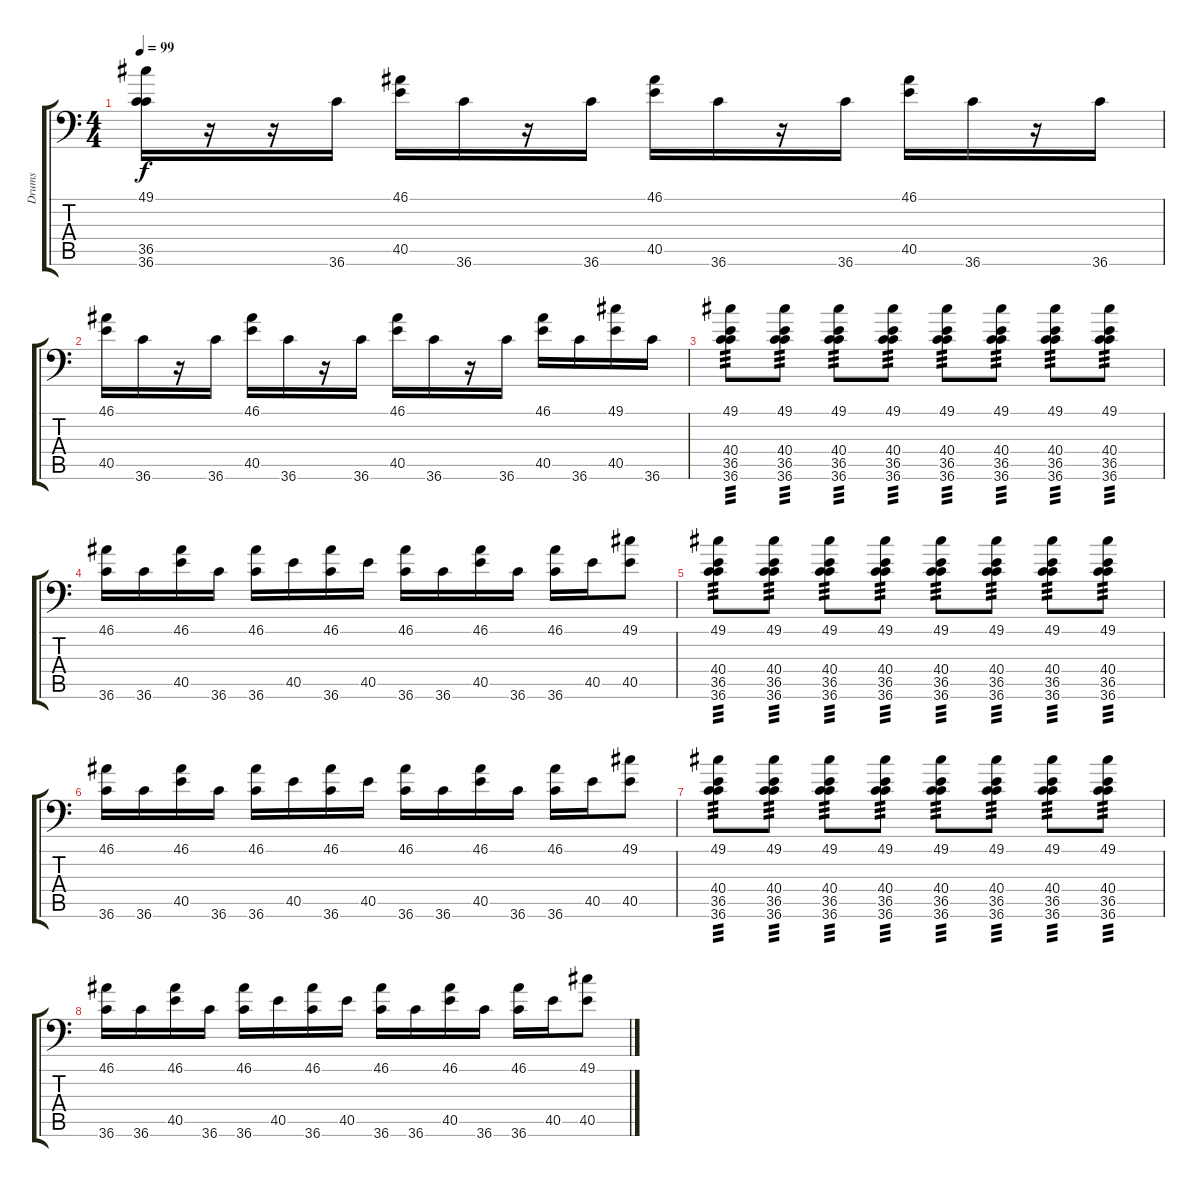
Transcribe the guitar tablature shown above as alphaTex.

\track ("Drums" "Drums") {instrument acousticgrandpiano}
\staff {score tabs}
\tuning (C-1 C-1 C-1 C-1 C-1 C-1) {hide}
\ts (4 4)
\tempo 99
\clef f4
\ks c
(49.1 36.5 36.6).16{dy f} r.16 r.16 36.6.16 (46.1 40.5).16 36.6.16 r.16 36.6.16 (46.1 40.5).16 36.6.16 r.16 36.6.16 (46.1 40.5).16 36.6.16 r.16 36.6.16 |
(46.1 40.5).16 36.6.16 r.16 36.6.16 (46.1 40.5).16 36.6.16 r.16 36.6.16 (46.1 40.5).16 36.6.16 r.16 36.6.16 (46.1 40.5).16 36.6.16 (49.1 40.5).16 36.6.16 |
(49.1 40.4 36.5 36.6).8{tp 3} (49.1 40.4 36.5 36.6).8{tp 3} (49.1 40.4 36.5 36.6).8{tp 3} (49.1 40.4 36.5 36.6).8{tp 3} (49.1 40.4 36.5 36.6).8{tp 3} (49.1 40.4 36.5 36.6).8{tp 3} (49.1 40.4 36.5 36.6).8{tp 3} (49.1 40.4 36.5 36.6).8{tp 3} |
(46.1 36.6).16 36.6.16 (46.1 40.5).16 36.6.16 (46.1 36.6).16 40.5.16 (46.1 36.6).16 40.5.16 (46.1 36.6).16 36.6.16 (46.1 40.5).16 36.6.16 (46.1 36.6).16 40.5.16 (49.1 40.5).8 |
(49.1 40.4 36.5 36.6).8{tp 3} (49.1 40.4 36.5 36.6).8{tp 3} (49.1 40.4 36.5 36.6).8{tp 3} (49.1 40.4 36.5 36.6).8{tp 3} (49.1 40.4 36.5 36.6).8{tp 3} (49.1 40.4 36.5 36.6).8{tp 3} (49.1 40.4 36.5 36.6).8{tp 3} (49.1 40.4 36.5 36.6).8{tp 3} |
(46.1 36.6).16 36.6.16 (46.1 40.5).16 36.6.16 (46.1 36.6).16 40.5.16 (46.1 36.6).16 40.5.16 (46.1 36.6).16 36.6.16 (46.1 40.5).16 36.6.16 (46.1 36.6).16 40.5.16 (49.1 40.5).8 |
(49.1 40.4 36.5 36.6).8{tp 3} (49.1 40.4 36.5 36.6).8{tp 3} (49.1 40.4 36.5 36.6).8{tp 3} (49.1 40.4 36.5 36.6).8{tp 3} (49.1 40.4 36.5 36.6).8{tp 3} (49.1 40.4 36.5 36.6).8{tp 3} (49.1 40.4 36.5 36.6).8{tp 3} (49.1 40.4 36.5 36.6).8{tp 3} |
(46.1 36.6).16 36.6.16 (46.1 40.5).16 36.6.16 (46.1 36.6).16 40.5.16 (46.1 36.6).16 40.5.16 (46.1 36.6).16 36.6.16 (46.1 40.5).16 36.6.16 (46.1 36.6).16 40.5.16 (49.1 40.5).8
